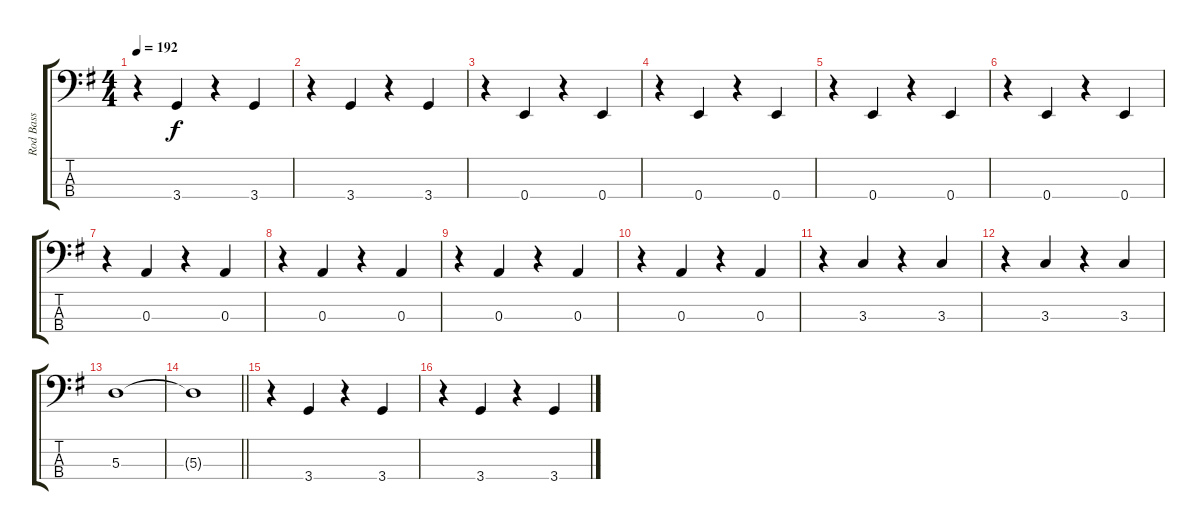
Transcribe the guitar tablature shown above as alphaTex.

\track ("Rod Bass" "Rod Bass") {instrument electricbassfinger}
\staff {score tabs}
\tuning (G2 D2 A1 E1) {hide}
\ts (4 4)
\tempo 192
\clef f4
\ks g
r.4{dy f} 3.4.4 r.4 3.4.4 |
r.4 3.4.4 r.4 3.4.4 |
r.4 0.4.4 r.4 0.4.4 |
r.4 0.4.4 r.4 0.4.4 |
r.4 0.4.4 r.4 0.4.4 |
r.4 0.4.4 r.4 0.4.4 |
r.4 0.3.4 r.4 0.3.4 |
r.4 0.3.4 r.4 0.3.4 |
r.4 0.3.4 r.4 0.3.4 |
r.4 0.3.4 r.4 0.3.4 |
r.4 3.3.4 r.4 3.3.4 |
r.4 3.3.4 r.4 3.3.4 |
5.3.1 |
\barLineRight lightlight
5.3{t}.1 |
r.4 3.4.4 r.4 3.4.4 |
r.4 3.4.4 r.4 3.4.4
